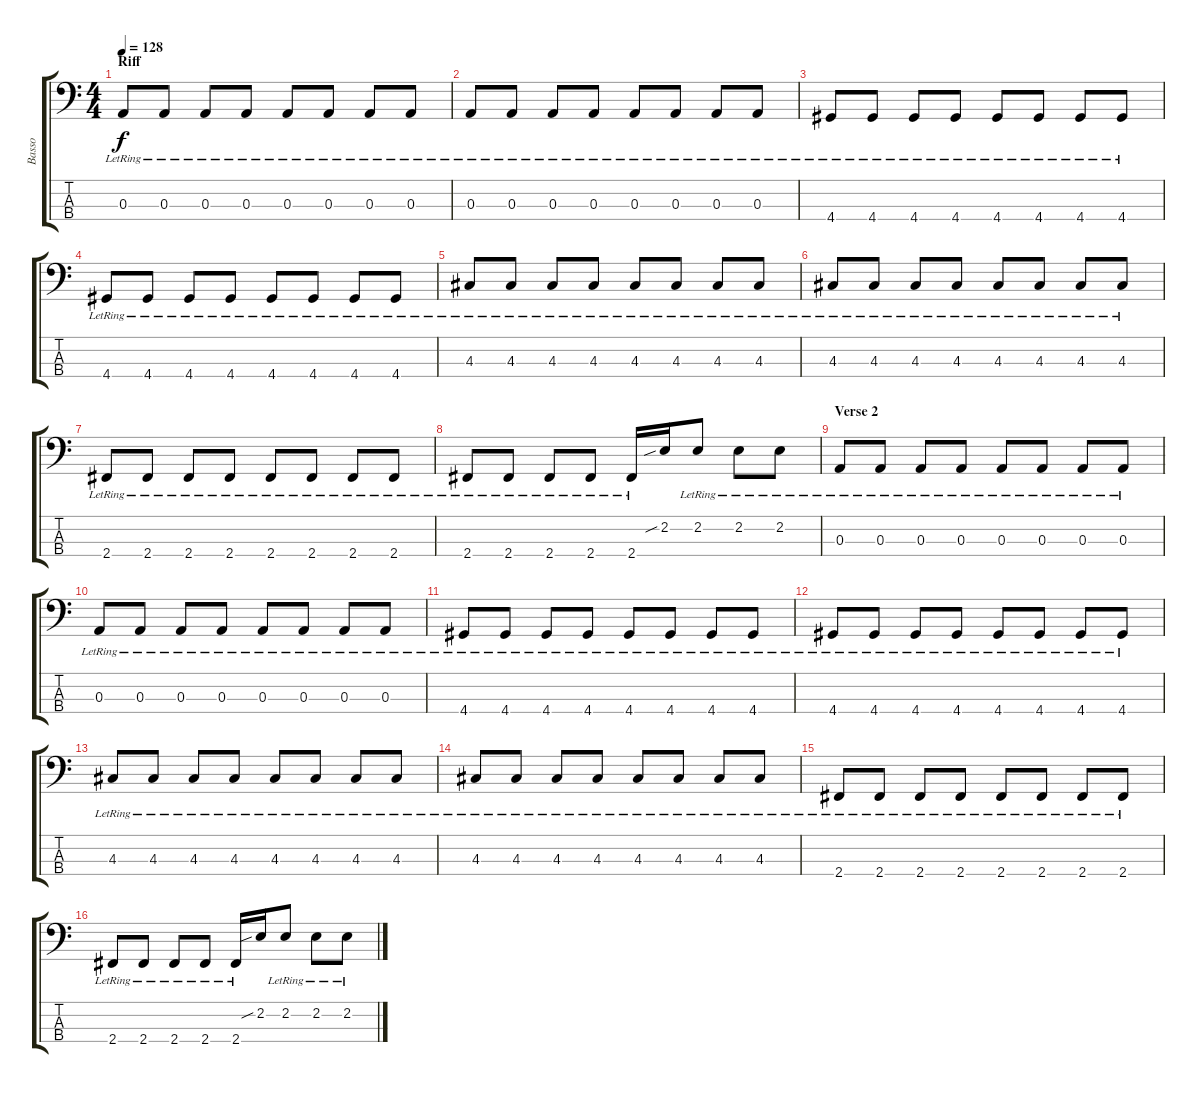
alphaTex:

\track ("Basso" "Basso") {instrument slapbass2}
\staff {score tabs}
\tuning (G2 D2 A1 E1) {hide}
\ts (4 4)
\section ("" "Riff")
\tempo 128
\clef f4
\ks c
0.3{lr}.8{dy f} 0.3{lr}.8 0.3{lr}.8 0.3{lr}.8 0.3{lr}.8 0.3{lr}.8 0.3{lr}.8 0.3{lr}.8 |
0.3{lr}.8 0.3{lr}.8 0.3{lr}.8 0.3{lr}.8 0.3{lr}.8 0.3{lr}.8 0.3{lr}.8 0.3{lr}.8 |
4.4{lr}.8 4.4{lr}.8 4.4{lr}.8 4.4{lr}.8 4.4{lr}.8 4.4{lr}.8 4.4{lr}.8 4.4{lr}.8 |
4.4{lr}.8 4.4{lr}.8 4.4{lr}.8 4.4{lr}.8 4.4{lr}.8 4.4{lr}.8 4.4{lr}.8 4.4{lr}.8 |
4.3{lr}.8 4.3{lr}.8 4.3{lr}.8 4.3{lr}.8 4.3{lr}.8 4.3{lr}.8 4.3{lr}.8 4.3{lr}.8 |
4.3{lr}.8 4.3{lr}.8 4.3{lr}.8 4.3{lr}.8 4.3{lr}.8 4.3{lr}.8 4.3{lr}.8 4.3{lr}.8 |
2.4{lr}.8 2.4{lr}.8 2.4{lr}.8 2.4{lr}.8 2.4{lr}.8 2.4{lr}.8 2.4{lr}.8 2.4{lr}.8 |
2.4{lr}.8 2.4{lr}.8 2.4{lr}.8 2.4{lr}.8 2.4{lr}.16 2.2{sib}.16 2.2{lr}.8 2.2{lr}.8 2.2{lr}.8 |
\section ("" "Verse 2")
0.3{lr}.8 0.3{lr}.8 0.3{lr}.8 0.3{lr}.8 0.3{lr}.8 0.3{lr}.8 0.3{lr}.8 0.3{lr}.8 |
0.3{lr}.8 0.3{lr}.8 0.3{lr}.8 0.3{lr}.8 0.3{lr}.8 0.3{lr}.8 0.3{lr}.8 0.3{lr}.8 |
4.4{lr}.8 4.4{lr}.8 4.4{lr}.8 4.4{lr}.8 4.4{lr}.8 4.4{lr}.8 4.4{lr}.8 4.4{lr}.8 |
4.4{lr}.8 4.4{lr}.8 4.4{lr}.8 4.4{lr}.8 4.4{lr}.8 4.4{lr}.8 4.4{lr}.8 4.4{lr}.8 |
4.3{lr}.8 4.3{lr}.8 4.3{lr}.8 4.3{lr}.8 4.3{lr}.8 4.3{lr}.8 4.3{lr}.8 4.3{lr}.8 |
4.3{lr}.8 4.3{lr}.8 4.3{lr}.8 4.3{lr}.8 4.3{lr}.8 4.3{lr}.8 4.3{lr}.8 4.3{lr}.8 |
2.4{lr}.8 2.4{lr}.8 2.4{lr}.8 2.4{lr}.8 2.4{lr}.8 2.4{lr}.8 2.4{lr}.8 2.4{lr}.8 |
2.4{lr}.8 2.4{lr}.8 2.4{lr}.8 2.4{lr}.8 2.4{lr}.16 2.2{sib}.16 2.2{lr}.8 2.2{lr}.8 2.2{lr}.8
